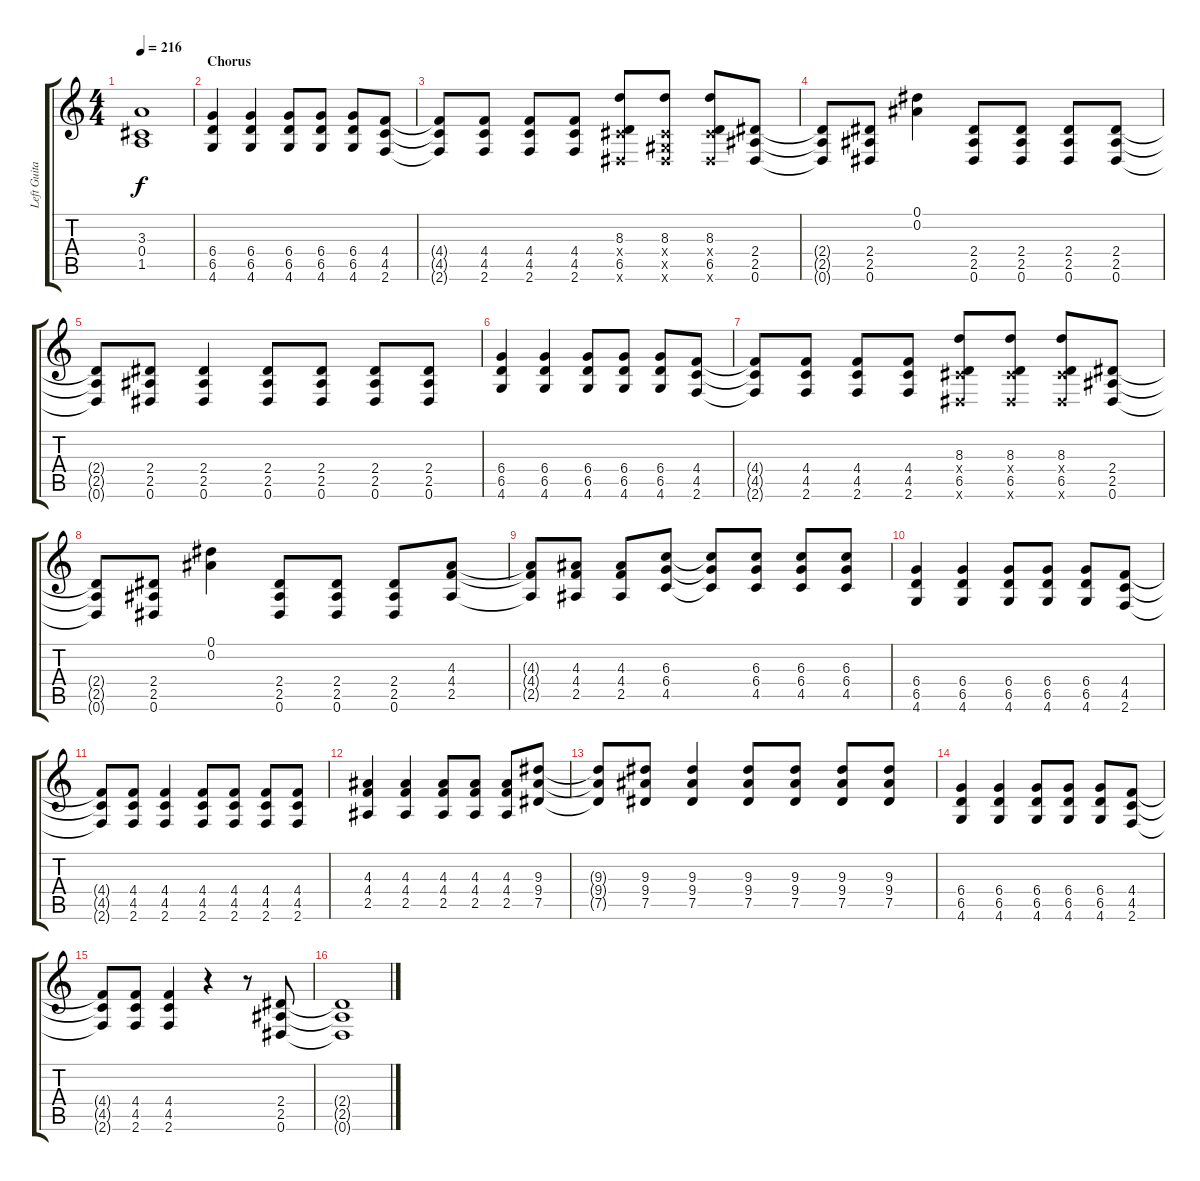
\track ("Left Guitar" "Left Guita") {instrument overdrivenguitar}
\staff {score tabs}
\tuning (Eb4 Bb3 Gb3 Db3 Ab2 Eb2) {hide}
\ts (4 4)
\tempo 216
\clef g2
\ks c
(3.3{t} 0.4{t} 1.5{t}).1{dy f} |
\section ("" "Chorus")
(6.4 6.5 4.6).4 (6.4 6.5 4.6).4 (6.4 6.5 4.6).8 (6.4 6.5 4.6).8 (6.4 6.5 4.6).8 (4.4 4.5 2.6).8 |
(4.4{t} 4.5{t} 2.6{t}).8 (4.4 4.5 2.6).8 (4.4 4.5 2.6).8 (4.4 4.5 2.6).8 (8.3 0.4{x} 6.5 0.6{x}).8 (8.3 0.4{x} 0.5{x} 0.6{x}).8 (8.3 0.4{x} 6.5 0.6{x}).8 (2.4 2.5 0.6).8 |
(2.4{t} 2.5{t} 0.6{t}).8 (2.4 2.5 0.6).8 (0.1 0.2).4 (2.4 2.5 0.6).8 (2.4 2.5 0.6).8 (2.4 2.5 0.6).8 (2.4 2.5 0.6).8 |
(2.4{t} 2.5{t} 0.6{t}).8 (2.4 2.5 0.6).8 (2.4 2.5 0.6).4 (2.4 2.5 0.6).8 (2.4 2.5 0.6).8 (2.4 2.5 0.6).8 (2.4 2.5 0.6).8 |
(6.4 6.5 4.6).4 (6.4 6.5 4.6).4 (6.4 6.5 4.6).8 (6.4 6.5 4.6).8 (6.4 6.5 4.6).8 (4.4 4.5 2.6).8 |
(4.4{t} 4.5{t} 2.6{t}).8 (4.4 4.5 2.6).8 (4.4 4.5 2.6).8 (4.4 4.5 2.6).8 (8.3 0.4{x} 6.5 0.6{x}).8 (8.3 0.4{x} 6.5 0.6{x}).8 (8.3 0.4{x} 6.5 0.6{x}).8 (2.4 2.5 0.6).8 |
(2.4{t} 2.5{t} 0.6{t}).8 (2.4 2.5 0.6).8 (0.1 0.2).4 (2.4 2.5 0.6).8 (2.4 2.5 0.6).8 (2.4 2.5 0.6).8 (4.3 4.4 2.5).8 |
(4.3{t} 4.4{t} 2.5{t}).8 (4.3 4.4 2.5).8 (4.3 4.4 2.5).8 (6.3 6.4 4.5).8 (6.3{t} 6.4{t} 4.5{t}).8 (6.3 6.4 4.5).8 (6.3 6.4 4.5).8 (6.3 6.4 4.5).8 |
(6.4 6.5 4.6).4 (6.4 6.5 4.6).4 (6.4 6.5 4.6).8 (6.4 6.5 4.6).8 (6.4 6.5 4.6).8 (4.4 4.5 2.6).8 |
(4.4{t} 4.5{t} 2.6{t}).8 (4.4 4.5 2.6).8 (4.4 4.5 2.6).4 (4.4 4.5 2.6).8 (4.4 4.5 2.6).8 (4.4 4.5 2.6).8 (4.4 4.5 2.6).8 |
(4.3 4.4 2.5).4 (4.3 4.4 2.5).4 (4.3 4.4 2.5).8 (4.3 4.4 2.5).8 (4.3 4.4 2.5).8 (9.3 9.4 7.5).8 |
(9.3{t} 9.4{t} 7.5{t}).8 (9.3 9.4 7.5).8 (9.3 9.4 7.5).4 (9.3 9.4 7.5).8 (9.3 9.4 7.5).8 (9.3 9.4 7.5).8 (9.3 9.4 7.5).8 |
(6.4 6.5 4.6).4 (6.4 6.5 4.6).4 (6.4 6.5 4.6).8 (6.4 6.5 4.6).8 (6.4 6.5 4.6).8 (4.4 4.5 2.6).8 |
(4.4{t} 4.5{t} 2.6{t}).8 (4.4 4.5 2.6).8 (4.4 4.5 2.6).4 r.4 r.8 (2.4 2.5 0.6).8 |
(2.4{t} 2.5{t} 0.6{t}).1
